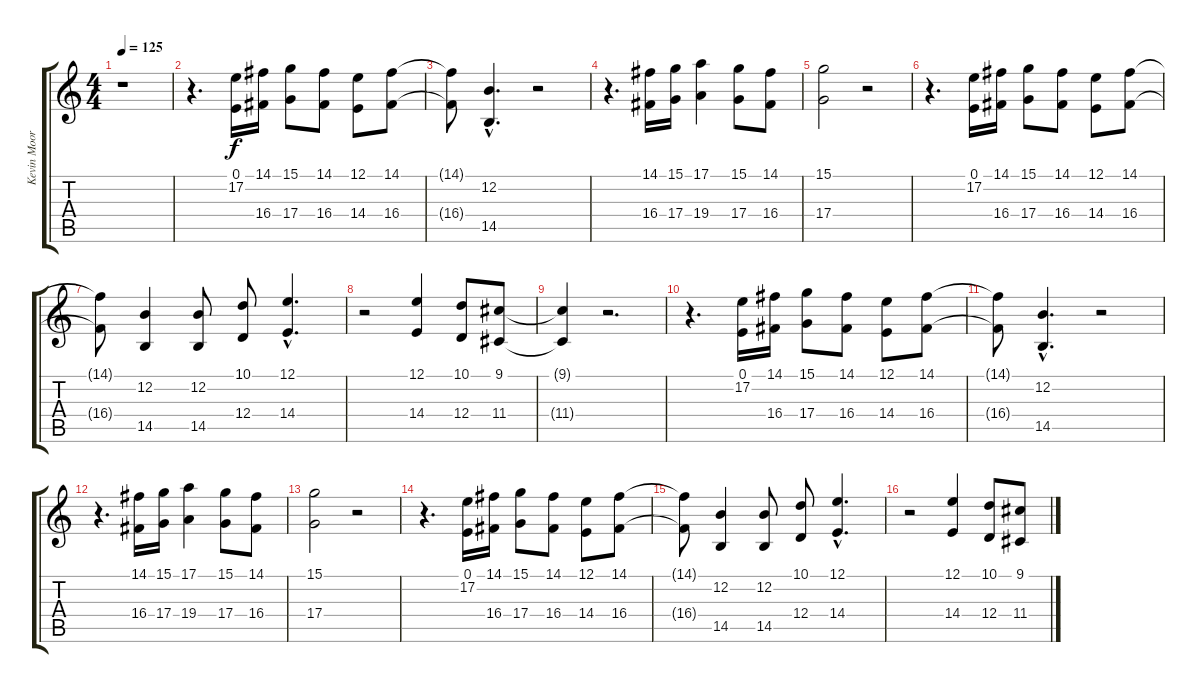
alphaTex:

\track ("Kevin Moore" "Kevin Moor") {instrument fx7echoes}
\staff {score tabs}
\tuning (E4 B3 G3 D3 A2 E2) {hide}
\ts (4 4)
\tempo 125
\clef g2
\ks c
r.1{dy f} |
r.4{d} (0.1 17.2).16{volume 4} (14.1 16.4).16 (15.1 17.4).8 (14.1 16.4).8 (12.1 14.4).8 (14.1 16.4).8 |
(14.1{t} 16.4{t}).8 (12.2{hac} 14.5{hac}).4{d} r.2 |
r.4{d} (14.1 16.4).16 (15.1 17.4).16 (17.1 19.4).4 (15.1 17.4).8 (14.1 16.4).8 |
(15.1 17.4).2 r.2 |
r.4{d} (0.1 17.2).16 (14.1 16.4).16 (15.1 17.4).8 (14.1 16.4).8 (12.1 14.4).8 (14.1 16.4).8 |
(14.1{t} 16.4{t}).8 (12.2 14.5).4 (12.2 14.5).8 (10.1 12.4).8 (12.1{hac} 14.4{hac}).4{d} |
r.2 (12.1 14.4).4 (10.1 12.4).8 (9.1 11.4).8 |
(9.1{t} 11.4{t}).4 r.2{d} |
r.4{d} (0.1 17.2).16 (14.1 16.4).16 (15.1 17.4).8 (14.1 16.4).8 (12.1 14.4).8 (14.1 16.4).8 |
(14.1{t} 16.4{t}).8 (12.2{hac} 14.5{hac}).4{d} r.2 |
r.4{d} (14.1 16.4).16 (15.1 17.4).16 (17.1 19.4).4 (15.1 17.4).8 (14.1 16.4).8 |
(15.1 17.4).2 r.2 |
r.4{d} (0.1 17.2).16 (14.1 16.4).16 (15.1 17.4).8 (14.1 16.4).8 (12.1 14.4).8 (14.1 16.4).8 |
(14.1{t} 16.4{t}).8 (12.2 14.5).4 (12.2 14.5).8 (10.1 12.4).8 (12.1{hac} 14.4{hac}).4{d} |
r.2 (12.1 14.4).4 (10.1 12.4).8 (9.1 11.4).8
